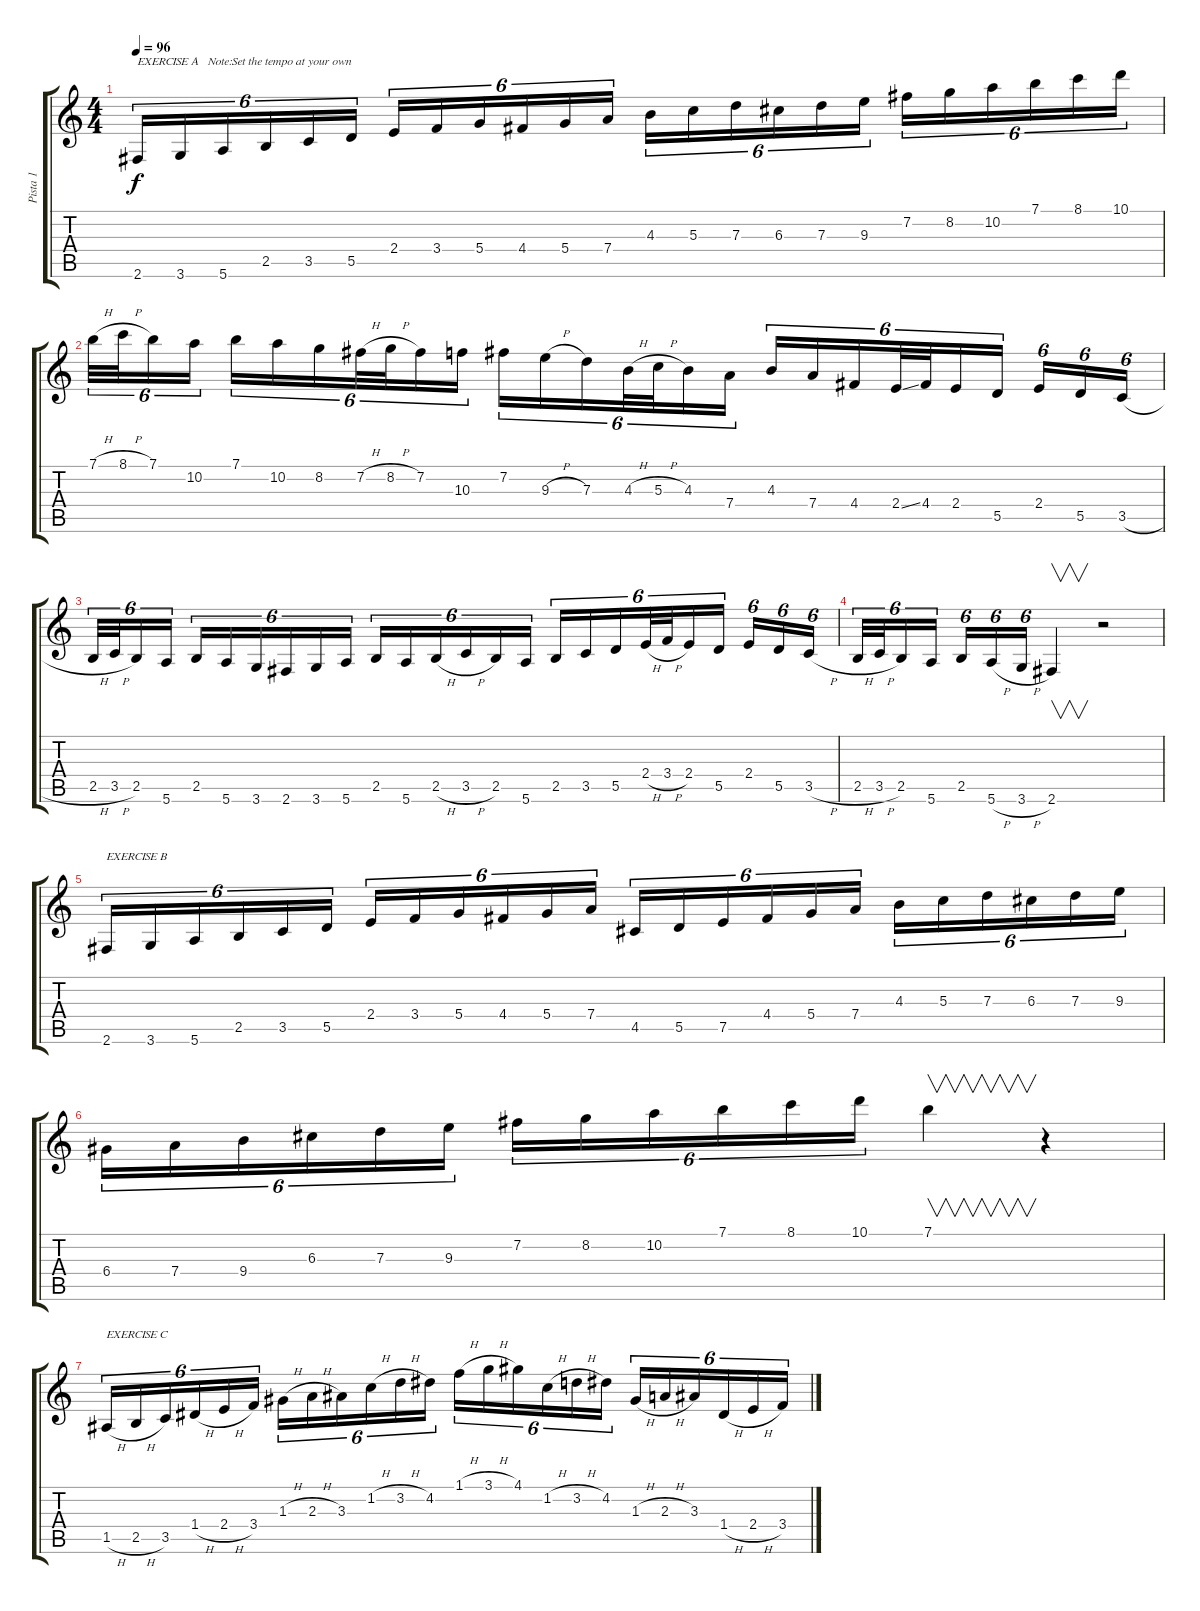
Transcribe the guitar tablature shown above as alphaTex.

\track ("Pista 1" "Pista 1") {instrument distortionguitar}
\staff {score tabs}
\tuning (E4 B3 G3 D3 A2 E2) {hide}
\ts (4 4)
\tempo 96
\clef g2
\ks c
2.6.16{tu (6 4) txt "EXERCISE A   Note:Set the tempo at your own" dy f instrument distortionguitar} 3.6.16{tu (6 4)} 5.6.16{tu (6 4)} 2.5.16{tu (6 4)} 3.5.16{tu (6 4)} 5.5.16{tu (6 4)} 2.4.16{tu (6 4)} 3.4.16{tu (6 4)} 5.4.16{tu (6 4)} 4.4.16{tu (6 4)} 5.4.16{tu (6 4)} 7.4.16{tu (6 4)} 4.3.16{tu (6 4)} 5.3.16{tu (6 4)} 7.3.16{tu (6 4)} 6.3.16{tu (6 4)} 7.3.16{tu (6 4)} 9.3.16{tu (6 4)} 7.2.16{tu (6 4)} 8.2.16{tu (6 4)} 10.2.16{tu (6 4)} 7.1.16{tu (6 4)} 8.1.16{tu (6 4)} 10.1.16{tu (6 4)} |
7.1{h}.32{tu (6 4)} 8.1{h}.32{tu (6 4)} 7.1.16{tu (6 4)} 10.2.16{tu (6 4)} 7.1.16{tu (6 4)} 10.2.16{tu (6 4)} 8.2.16{tu (6 4)} 7.2{h}.32{tu (6 4)} 8.2{h}.32{tu (6 4)} 7.2.16{tu (6 4)} 10.3.16{tu (6 4)} 7.2.16{tu (6 4)} 9.3{h}.16{tu (6 4)} 7.3.16{tu (6 4)} 4.3{h}.32{tu (6 4)} 5.3{h}.32{tu (6 4)} 4.3.16{tu (6 4)} 7.4.16{tu (6 4)} 4.3.16{tu (6 4)} 7.4.16{tu (6 4)} 4.4.16{tu (6 4)} 2.4{ss}.32{tu (6 4)} 4.4.32{tu (6 4)} 2.4.16{tu (6 4)} 5.5.16{tu (6 4)} 2.4.16{tu (6 4)} 5.5.16{tu (6 4)} 3.5{h}.16{tu (6 4)} |
2.5{h}.32{tu (6 4)} 3.5{h}.32{tu (6 4)} 2.5.16{tu (6 4)} 5.6.16{tu (6 4)} 2.5.16{tu (6 4)} 5.6.16{tu (6 4)} 3.6.16{tu (6 4)} 2.6.16{tu (6 4)} 3.6.16{tu (6 4)} 5.6.16{tu (6 4)} 2.5.16{tu (6 4)} 5.6.16{tu (6 4)} 2.5{h}.16{tu (6 4)} 3.5{h}.16{tu (6 4)} 2.5.16{tu (6 4)} 5.6.16{tu (6 4)} 2.5.16{tu (6 4)} 3.5.16{tu (6 4)} 5.5.16{tu (6 4)} 2.4{h}.32{tu (6 4)} 3.4{h}.32{tu (6 4)} 2.4.16{tu (6 4)} 5.5.16{tu (6 4)} 2.4.16{tu (6 4)} 5.5.16{tu (6 4)} 3.5{h}.16{tu (6 4)} |
2.5{h}.32{tu (6 4)} 3.5{h}.32{tu (6 4)} 2.5.16{tu (6 4)} 5.6.16{tu (6 4)} 2.5.16{tu (6 4)} 5.6{h}.16{tu (6 4)} 3.6{h}.16{tu (6 4)} 2.6.4{v} r.2 |
2.6.16{tu (6 4) txt "EXERCISE B"} 3.6.16{tu (6 4)} 5.6.16{tu (6 4)} 2.5.16{tu (6 4)} 3.5.16{tu (6 4)} 5.5.16{tu (6 4)} 2.4.16{tu (6 4)} 3.4.16{tu (6 4)} 5.4.16{tu (6 4)} 4.4.16{tu (6 4)} 5.4.16{tu (6 4)} 7.4.16{tu (6 4)} 4.5.16{tu (6 4)} 5.5.16{tu (6 4)} 7.5.16{tu (6 4)} 4.4.16{tu (6 4)} 5.4.16{tu (6 4)} 7.4.16{tu (6 4)} 4.3.16{tu (6 4)} 5.3.16{tu (6 4)} 7.3.16{tu (6 4)} 6.3.16{tu (6 4)} 7.3.16{tu (6 4)} 9.3.16{tu (6 4)} |
6.4.16{tu (6 4)} 7.4.16{tu (6 4)} 9.4.16{tu (6 4)} 6.3.16{tu (6 4)} 7.3.16{tu (6 4)} 9.3.16{tu (6 4)} 7.2.16{tu (6 4)} 8.2.16{tu (6 4)} 10.2.16{tu (6 4)} 7.1.16{tu (6 4)} 8.1.16{tu (6 4)} 10.1.16{tu (6 4)} 7.1.4{v} r.4 |
1.5{h}.16{tu (6 4) txt "EXERCISE C"} 2.5{h}.16{tu (6 4)} 3.5.16{tu (6 4)} 1.4{h}.16{tu (6 4)} 2.4{h}.16{tu (6 4)} 3.4.16{tu (6 4)} 1.3{h}.16{tu (6 4)} 2.3{h}.16{tu (6 4)} 3.3.16{tu (6 4)} 1.2{h}.16{tu (6 4)} 3.2{h}.16{tu (6 4)} 4.2.16{tu (6 4)} 1.1{h}.16{tu (6 4)} 3.1{h}.16{tu (6 4)} 4.1.16{tu (6 4)} 1.2{h}.16{tu (6 4)} 3.2{h}.16{tu (6 4)} 4.2.16{tu (6 4)} 1.3{h}.16{tu (6 4)} 2.3{h}.16{tu (6 4)} 3.3.16{tu (6 4)} 1.4{h}.16{tu (6 4)} 2.4{h}.16{tu (6 4)} 3.4.16{tu (6 4)}
